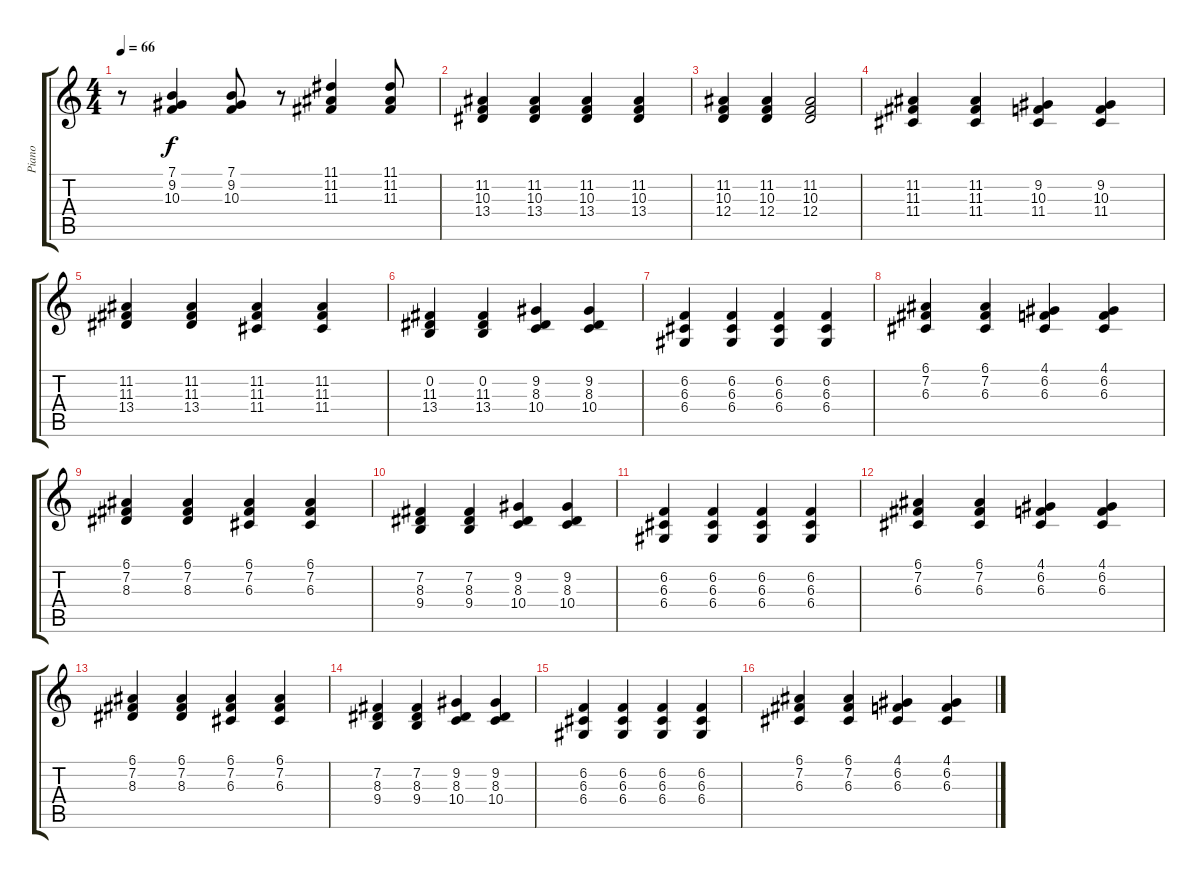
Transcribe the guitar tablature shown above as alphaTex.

\track ("Piano" "Piano") {instrument acousticgrandpiano}
\staff {score tabs}
\tuning (E4 B3 G3 D3 A2 E2) {hide}
\ts (4 4)
\tempo 66
\clef g2
\ks c
r.8{dy f} (7.1 9.2 10.3).4 (7.1 9.2 10.3).8 r.8 (11.1 11.2 11.3).4 (11.1 11.2 11.3).8 |
(11.2 10.3 13.4).4 (11.2 10.3 13.4).4 (11.2 10.3 13.4).4 (11.2 10.3 13.4).4 |
(11.2 10.3 12.4).4 (11.2 10.3 12.4).4 (11.2 10.3 12.4).2 |
(11.2 11.3 11.4).4 (11.2 11.3 11.4).4 (9.2 10.3 11.4).4 (9.2 10.3 11.4).4 |
(11.2 11.3 13.4).4 (11.2 11.3 13.4).4 (11.2 11.3 11.4).4 (11.2 11.3 11.4).4 |
(0.2 11.3 13.4).4 (0.2 11.3 13.4).4 (9.2 8.3 10.4).4 (9.2 8.3 10.4).4 |
(6.2 6.3 6.4).4 (6.2 6.3 6.4).4 (6.2 6.3 6.4).4 (6.2 6.3 6.4).4 |
(6.1 7.2 6.3).4 (6.1 7.2 6.3).4 (4.1 6.2 6.3).4 (4.1 6.2 6.3).4 |
(6.1 7.2 8.3).4 (6.1 7.2 8.3).4 (6.1 7.2 6.3).4 (6.1 7.2 6.3).4 |
(7.2 8.3 9.4).4 (7.2 8.3 9.4).4 (9.2 8.3 10.4).4 (9.2 8.3 10.4).4 |
(6.2 6.3 6.4).4 (6.2 6.3 6.4).4 (6.2 6.3 6.4).4 (6.2 6.3 6.4).4 |
(6.1 7.2 6.3).4 (6.1 7.2 6.3).4 (4.1 6.2 6.3).4 (4.1 6.2 6.3).4 |
(6.1 7.2 8.3).4 (6.1 7.2 8.3).4 (6.1 7.2 6.3).4 (6.1 7.2 6.3).4 |
(7.2 8.3 9.4).4 (7.2 8.3 9.4).4 (9.2 8.3 10.4).4 (9.2 8.3 10.4).4 |
(6.2 6.3 6.4).4 (6.2 6.3 6.4).4 (6.2 6.3 6.4).4 (6.2 6.3 6.4).4 |
(6.1 7.2 6.3).4 (6.1 7.2 6.3).4 (4.1 6.2 6.3).4 (4.1 6.2 6.3).4
